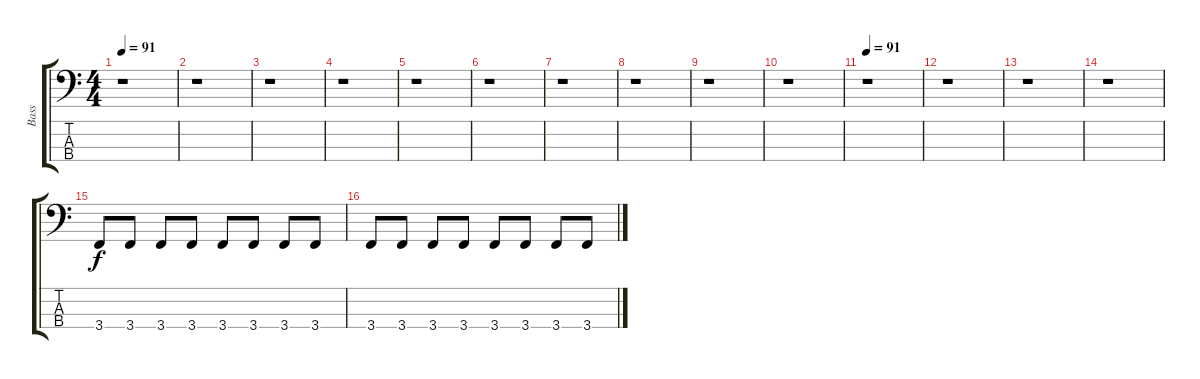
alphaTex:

\track ("Bass" "Bass") {instrument electricbassfinger}
\staff {score tabs}
\tuning (F2 C2 G1 D1) {hide}
\ts (4 4)
\tempo 91
\clef f4
\ks c
r.1{dy f instrument electricbassfinger} |
r.1 |
r.1 |
r.1 |
r.1 |
r.1 |
r.1 |
r.1 |
r.1 |
r.1 |
\tempo 91
r.1 |
r.1 |
r.1 |
r.1 |
3.4.8 3.4.8 3.4.8 3.4.8 3.4.8 3.4.8 3.4.8 3.4.8 |
3.4.8 3.4.8 3.4.8 3.4.8 3.4.8 3.4.8 3.4.8 3.4.8
